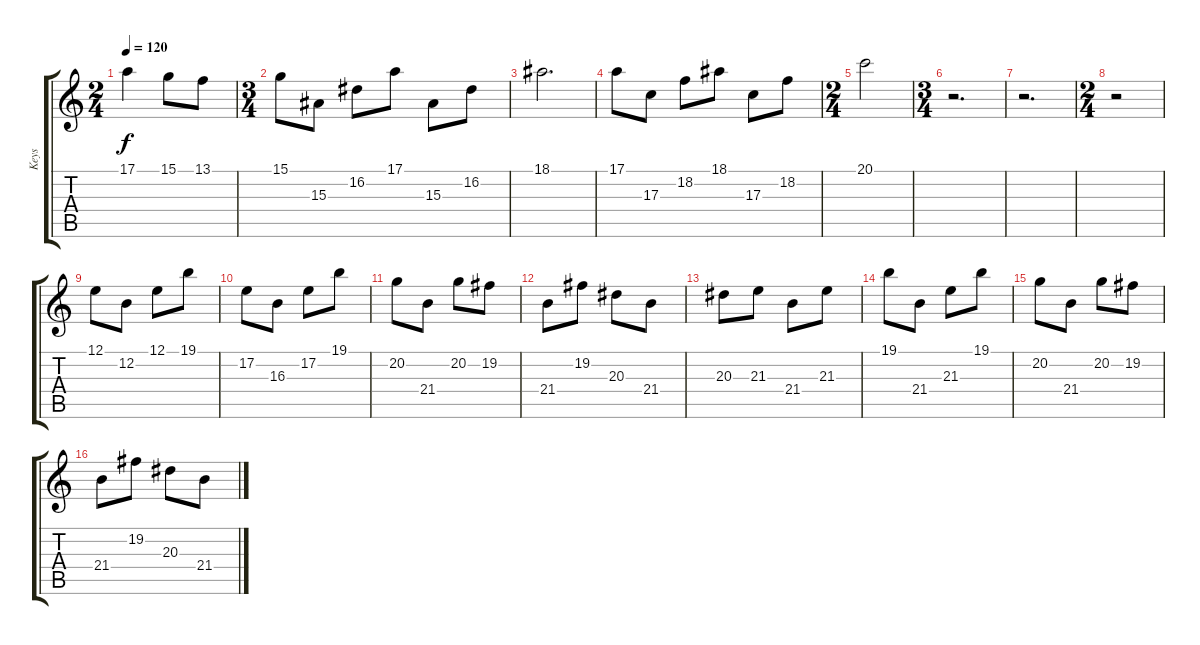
\track ("Keys" "Keys") {instrument fx8scifi}
\staff {score tabs}
\tuning (E4 B3 G3 D3 A2 E2) {hide}
\ts (2 4)
\tempo 120
\clef g2
\ks c
17.1.4{dy f} 15.1.8 13.1.8 |
\ts (3 4)
15.1.8 15.3.8 16.2.8 17.1.8 15.3.8 16.2.8 |
18.1.2{d} |
17.1.8 17.3.8 18.2.8 18.1.8 17.3.8 18.2.8 |
\ts (2 4)
20.1.2 |
\ts (3 4)
r.2{d} |
r.2{d} |
\ts (2 4)
r.2 |
12.1.8{volume 7 instrument fx5brightness} 12.2.8 12.1.8 19.1.8 |
17.2.8 16.3.8 17.2.8 19.1.8 |
20.2.8 21.4.8 20.2.8 19.2.8 |
21.4.8 19.2.8 20.3.8 21.4.8 |
20.3.8 21.3.8 21.4.8 21.3.8 |
19.1.8 21.4.8 21.3.8 19.1.8 |
20.2.8 21.4.8 20.2.8 19.2.8 |
21.4.8 19.2.8 20.3.8 21.4.8
